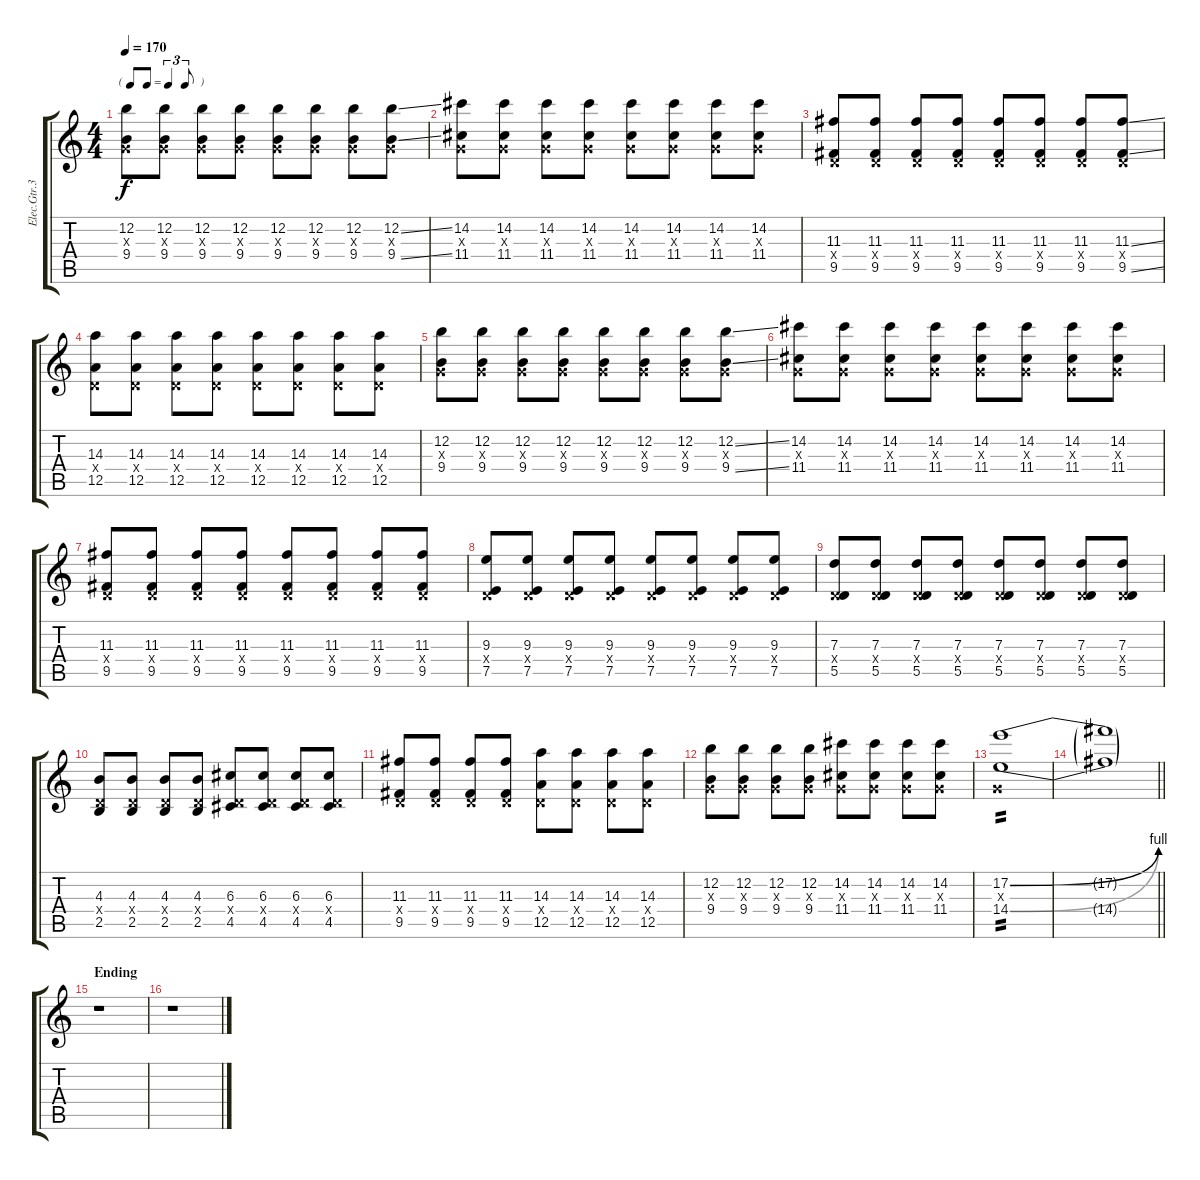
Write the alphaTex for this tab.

\track ("Elec.Gtr.3 (Solo)" "Elec.Gtr.3") {instrument overdrivenguitar}
\staff {score tabs}
\tuning (E4 B3 G3 D3 A2 E2) {hide}
\ts (4 4)
\tf triplet8th
\tempo 170
\clef g2
\ks c
(12.2 0.3{x} 9.4).8{dy f} (12.2 0.3{x} 9.4).8 (12.2 0.3{x} 9.4).8 (12.2 0.3{x} 9.4).8 (12.2 0.3{x} 9.4).8 (12.2 0.3{x} 9.4).8 (12.2 0.3{x} 9.4).8 (12.2{ss} 0.3{x} 9.4{ss}).8 |
(14.2 0.3{x} 11.4).8 (14.2 0.3{x} 11.4).8 (14.2 0.3{x} 11.4).8 (14.2 0.3{x} 11.4).8 (14.2 0.3{x} 11.4).8 (14.2 0.3{x} 11.4).8 (14.2 0.3{x} 11.4).8 (14.2 0.3{x} 11.4).8 |
(11.3 0.4{x} 9.5).8 (11.3 0.4{x} 9.5).8 (11.3 0.4{x} 9.5).8 (11.3 0.4{x} 9.5).8 (11.3 0.4{x} 9.5).8 (11.3 0.4{x} 9.5).8 (11.3 0.4{x} 9.5).8 (11.3{ss} 0.4{x} 9.5{ss}).8 |
(14.3 0.4{x} 12.5).8 (14.3 0.4{x} 12.5).8 (14.3 0.4{x} 12.5).8 (14.3 0.4{x} 12.5).8 (14.3 0.4{x} 12.5).8 (14.3 0.4{x} 12.5).8 (14.3 0.4{x} 12.5).8 (14.3 0.4{x} 12.5).8 |
(12.2 0.3{x} 9.4).8 (12.2 0.3{x} 9.4).8 (12.2 0.3{x} 9.4).8 (12.2 0.3{x} 9.4).8 (12.2 0.3{x} 9.4).8 (12.2 0.3{x} 9.4).8 (12.2 0.3{x} 9.4).8 (12.2{ss} 0.3{x} 9.4{ss}).8 |
(14.2 0.3{x} 11.4).8 (14.2 0.3{x} 11.4).8 (14.2 0.3{x} 11.4).8 (14.2 0.3{x} 11.4).8 (14.2 0.3{x} 11.4).8 (14.2 0.3{x} 11.4).8 (14.2 0.3{x} 11.4).8 (14.2 0.3{x} 11.4).8 |
(11.3 0.4{x} 9.5).8 (11.3 0.4{x} 9.5).8 (11.3 0.4{x} 9.5).8 (11.3 0.4{x} 9.5).8 (11.3 0.4{x} 9.5).8 (11.3 0.4{x} 9.5).8 (11.3 0.4{x} 9.5).8 (11.3 0.4{x} 9.5).8 |
(9.3 0.4{x} 7.5).8 (9.3 0.4{x} 7.5).8 (9.3 0.4{x} 7.5).8 (9.3 0.4{x} 7.5).8 (9.3 0.4{x} 7.5).8 (9.3 0.4{x} 7.5).8 (9.3 0.4{x} 7.5).8 (9.3 0.4{x} 7.5).8 |
(7.3 0.4{x} 5.5).8 (7.3 0.4{x} 5.5).8 (7.3 0.4{x} 5.5).8 (7.3 0.4{x} 5.5).8 (7.3 0.4{x} 5.5).8 (7.3 0.4{x} 5.5).8 (7.3 0.4{x} 5.5).8 (7.3 0.4{x} 5.5).8 |
(4.3 0.4{x} 2.5).8 (4.3 0.4{x} 2.5).8 (4.3 0.4{x} 2.5).8 (4.3 0.4{x} 2.5).8 (6.3 0.4{x} 4.5).8 (6.3 0.4{x} 4.5).8 (6.3 0.4{x} 4.5).8 (6.3 0.4{x} 4.5).8 |
(11.3 0.4{x} 9.5).8 (11.3 0.4{x} 9.5).8 (11.3 0.4{x} 9.5).8 (11.3 0.4{x} 9.5).8 (14.3 0.4{x} 12.5).8 (14.3 0.4{x} 12.5).8 (14.3 0.4{x} 12.5).8 (14.3 0.4{x} 12.5).8 |
(12.2 0.3{x} 9.4).8 (12.2 0.3{x} 9.4).8 (12.2 0.3{x} 9.4).8 (12.2 0.3{x} 9.4).8 (14.2 0.3{x} 11.4).8 (14.2 0.3{x} 11.4).8 (14.2 0.3{x} 11.4).8 (14.2 0.3{x} 11.4).8 |
(17.2{be (bend 0 0 60 4)} 0.3{x} 14.4{be (bend 0 0 60 4)}).1{tp 2} |
\barLineRight lightlight
(17.2{t} 14.4{t}).1 |
\section ("" "Ending")
r.1 |
r.1
